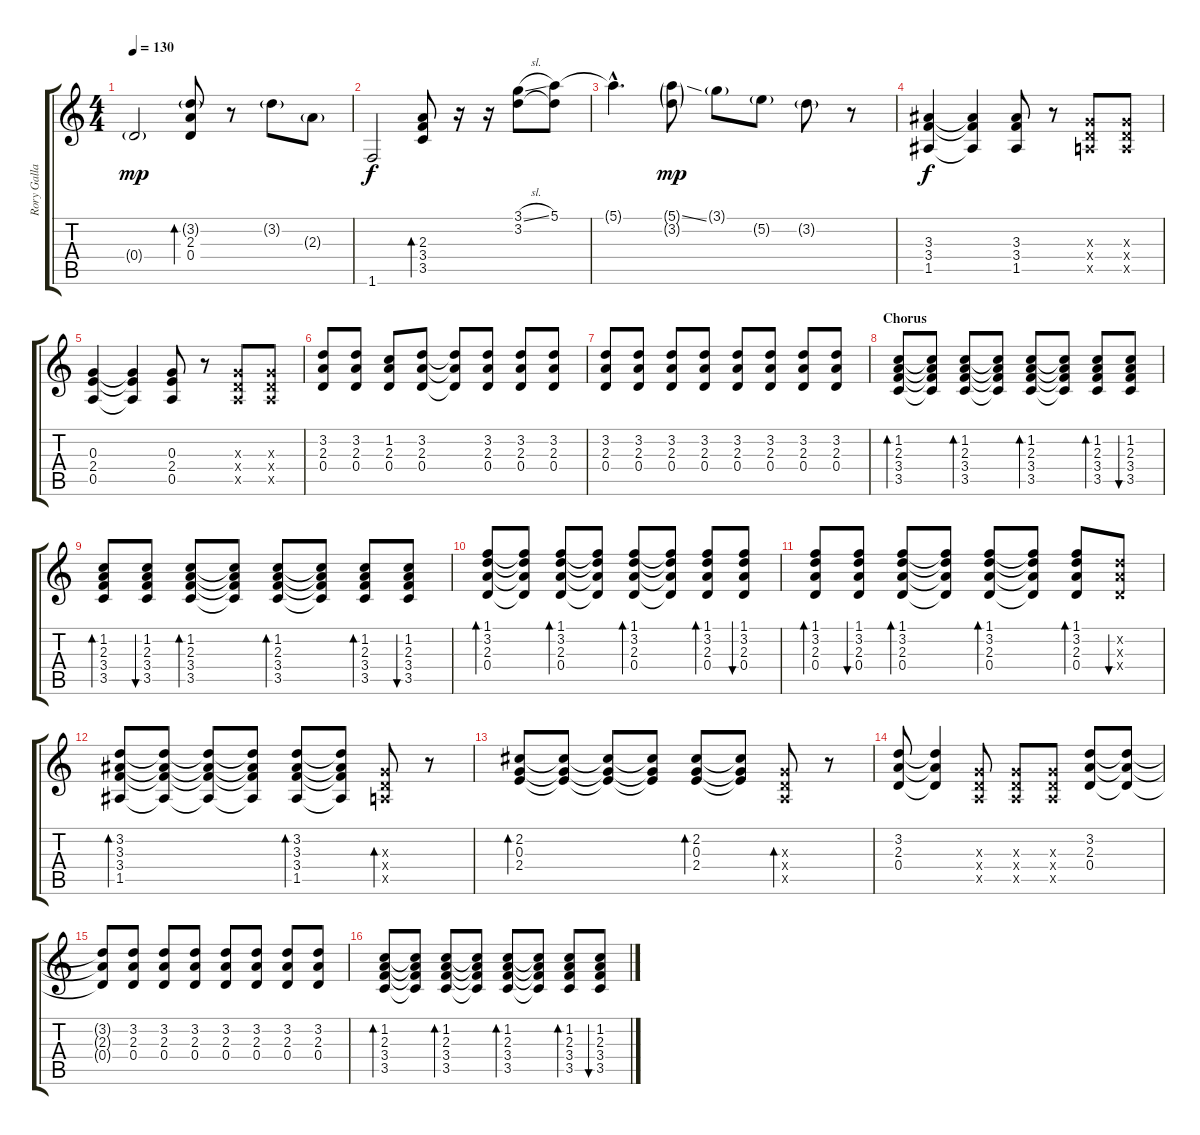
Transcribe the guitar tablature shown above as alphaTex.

\track ("Rory Gallagher" "Rory Galla") {instrument electricguitarclean}
\staff {score tabs}
\tuning (E4 B3 G3 D3 A2 E2) {hide}
\ts (4 4)
\tempo 130
\clef g2
\ks c
0.4{g}.2{dy mp} (3.2{g} 2.3 0.4).8{bd 240} r.8 3.2{g}.8 2.3{g}.8 |
1.6.2{dy f} (2.3 3.4 3.5).8{bd 240} r.16 r.16 (3.1{sl} 3.2).8 (5.1 3.2{t}).8 |
5.1{hac t}.4{d} (5.1{ss g} 3.2{g}).8{dy mp} 3.1{g}.8 5.2{g}.8 3.2{g}.8 r.8 |
(3.3 3.4 1.5).4{dy f} (3.3{t} 3.4{t} 1.5{t}).4 (3.3 3.4 1.5).8 r.8 (0.3{x} 0.4{x} 0.5{x}).8 (0.3{x} 0.4{x} 0.5{x}).8 |
(0.3 2.4 0.5).4 (0.3{t} 2.4{t} 0.5{t}).4 (0.3 2.4 0.5).8 r.8 (0.3{x} 0.4{x} 0.5{x}).8 (0.3{x} 0.4{x} 0.5{x}).8 |
(3.2 2.3 0.4).8 (3.2 2.3 0.4).8 (1.2 2.3 0.4).8 (3.2 2.3 0.4).8 (3.2{t} 2.3{t} 0.4{t}).8 (3.2 2.3 0.4).8 (3.2 2.3 0.4).8 (3.2 2.3 0.4).8 |
(3.2 2.3 0.4).8 (3.2 2.3 0.4).8 (3.2 2.3 0.4).8 (3.2 2.3 0.4).8 (3.2 2.3 0.4).8 (3.2 2.3 0.4).8 (3.2 2.3 0.4).8 (3.2 2.3 0.4).8 |
\section ("" "Chorus")
(1.2 2.3 3.4 3.5).8{bd 120} (1.2{t} 2.3{t} 3.4{t} 3.5{t}).8 (1.2 2.3 3.4 3.5).8{bd 120} (1.2{t} 2.3{t} 3.4{t} 3.5{t}).8 (1.2 2.3 3.4 3.5).8{bd 120} (1.2{t} 2.3{t} 3.4{t} 3.5{t}).8 (1.2 2.3 3.4 3.5).8{bd 120} (1.2 2.3 3.4 3.5).8{bu 120} |
(1.2 2.3 3.4 3.5).8{bd 120} (1.2 2.3 3.4 3.5).8{bu 120} (1.2 2.3 3.4 3.5).8{bd 120} (1.2{t} 2.3{t} 3.4{t} 3.5{t}).8 (1.2 2.3 3.4 3.5).8{bd 120} (1.2{t} 2.3{t} 3.4{t} 3.5{t}).8 (1.2 2.3 3.4 3.5).8{bd 120} (1.2 2.3 3.4 3.5).8{bu 120} |
(1.1 3.2 2.3 0.4).8{bd 120} (1.1{t} 3.2{t} 2.3{t} 0.4{t}).8 (1.1 3.2 2.3 0.4).8{bd 120} (1.1{t} 3.2{t} 2.3{t} 0.4{t}).8 (1.1 3.2 2.3 0.4).8{bd 120} (1.1{t} 3.2{t} 2.3{t} 0.4{t}).8 (1.1 3.2 2.3 0.4).8{bd 120} (1.1 3.2 2.3 0.4).8{bu 120} |
(1.1 3.2 2.3 0.4).8{bd 120} (1.1 3.2 2.3 0.4).8{bu 120} (1.1 3.2 2.3 0.4).8{bd 120} (1.1{t} 3.2{t} 2.3{t} 0.4{t}).8 (1.1 3.2 2.3 0.4).8{bd 120} (1.1{t} 3.2{t} 2.3{t} 0.4{t}).8 (1.1 3.2 2.3 0.4).8{bd 120} (3.2{x} 2.3{x} 0.4{x}).8{bu 120} |
(3.2 3.3 3.4 1.5).8{bd 120} (3.2{t} 3.3{t} 3.4{t} 1.5{t}).8 (3.2{t} 3.3{t} 3.4{t} 1.5{t}).8 (3.2{t} 3.3{t} 3.4{t} 1.5{t}).8 (3.2 3.3 3.4 1.5).8{bd 120} (3.2{t} 3.3{t} 3.4{t} 1.5{t}).8 (0.3{x} 0.4{x} 0.5{x}).8{bd 120} r.8 |
(2.2 0.3 2.4).8{bd 240} (2.2{t} 0.3{t} 2.4{t}).8 (2.2{t} 0.3{t} 2.4{t}).8 (2.2{t} 0.3{t} 2.4{t}).8 (2.2 0.3 2.4).8{bd 240} (2.2{t} 0.3{t} 2.4{t}).8 (0.3{x} 0.4{x} 0.5{x}).8{bd 240} r.8 |
(3.2 2.3 0.4).8 (3.2{t} 2.3{t} 0.4{t}).4 (0.3{x} 0.4{x} 0.5{x}).8 (0.3{x} 0.4{x} 0.5{x}).8 (0.3{x} 0.4{x} 0.5{x}).8 (3.2 2.3 0.4).8 (3.2{t} 2.3{t} 0.4{t}).8 |
(3.2{t} 2.3{t} 0.4{t}).8 (3.2 2.3 0.4).8 (3.2 2.3 0.4).8 (3.2 2.3 0.4).8 (3.2 2.3 0.4).8 (3.2 2.3 0.4).8 (3.2 2.3 0.4).8 (3.2 2.3 0.4).8 |
(1.2 2.3 3.4 3.5).8{bd 120} (1.2{t} 2.3{t} 3.4{t} 3.5{t}).8 (1.2 2.3 3.4 3.5).8{bd 120} (1.2{t} 2.3{t} 3.4{t} 3.5{t}).8 (1.2 2.3 3.4 3.5).8{bd 120} (1.2{t} 2.3{t} 3.4{t} 3.5{t}).8 (1.2 2.3 3.4 3.5).8{bd 120} (1.2 2.3 3.4 3.5).8{bu 120}
